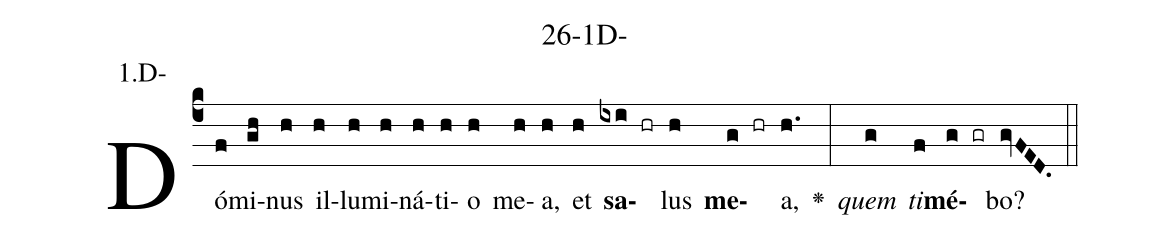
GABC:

name: 26-1D-;
annotation: 1.D-;
%%
(c4)Dó(f)mi(gh)nus(h) il(h)lu(h)mi(h)ná(h)ti(h)o(h) me(h)a,(h) et(h) <b>sa</b>(ixi hr)lus(h) <b>me</b>(g hr)a,(h.) <v>\greheightstar</v>(:) <i>quem</i>(g) <i>ti</i>(f)<b>mé</b>(g gr)bo?(gvFED.) (::)


%E(h) u(h) o(g) u(f) a(g) e.(gvFED.) (::)
